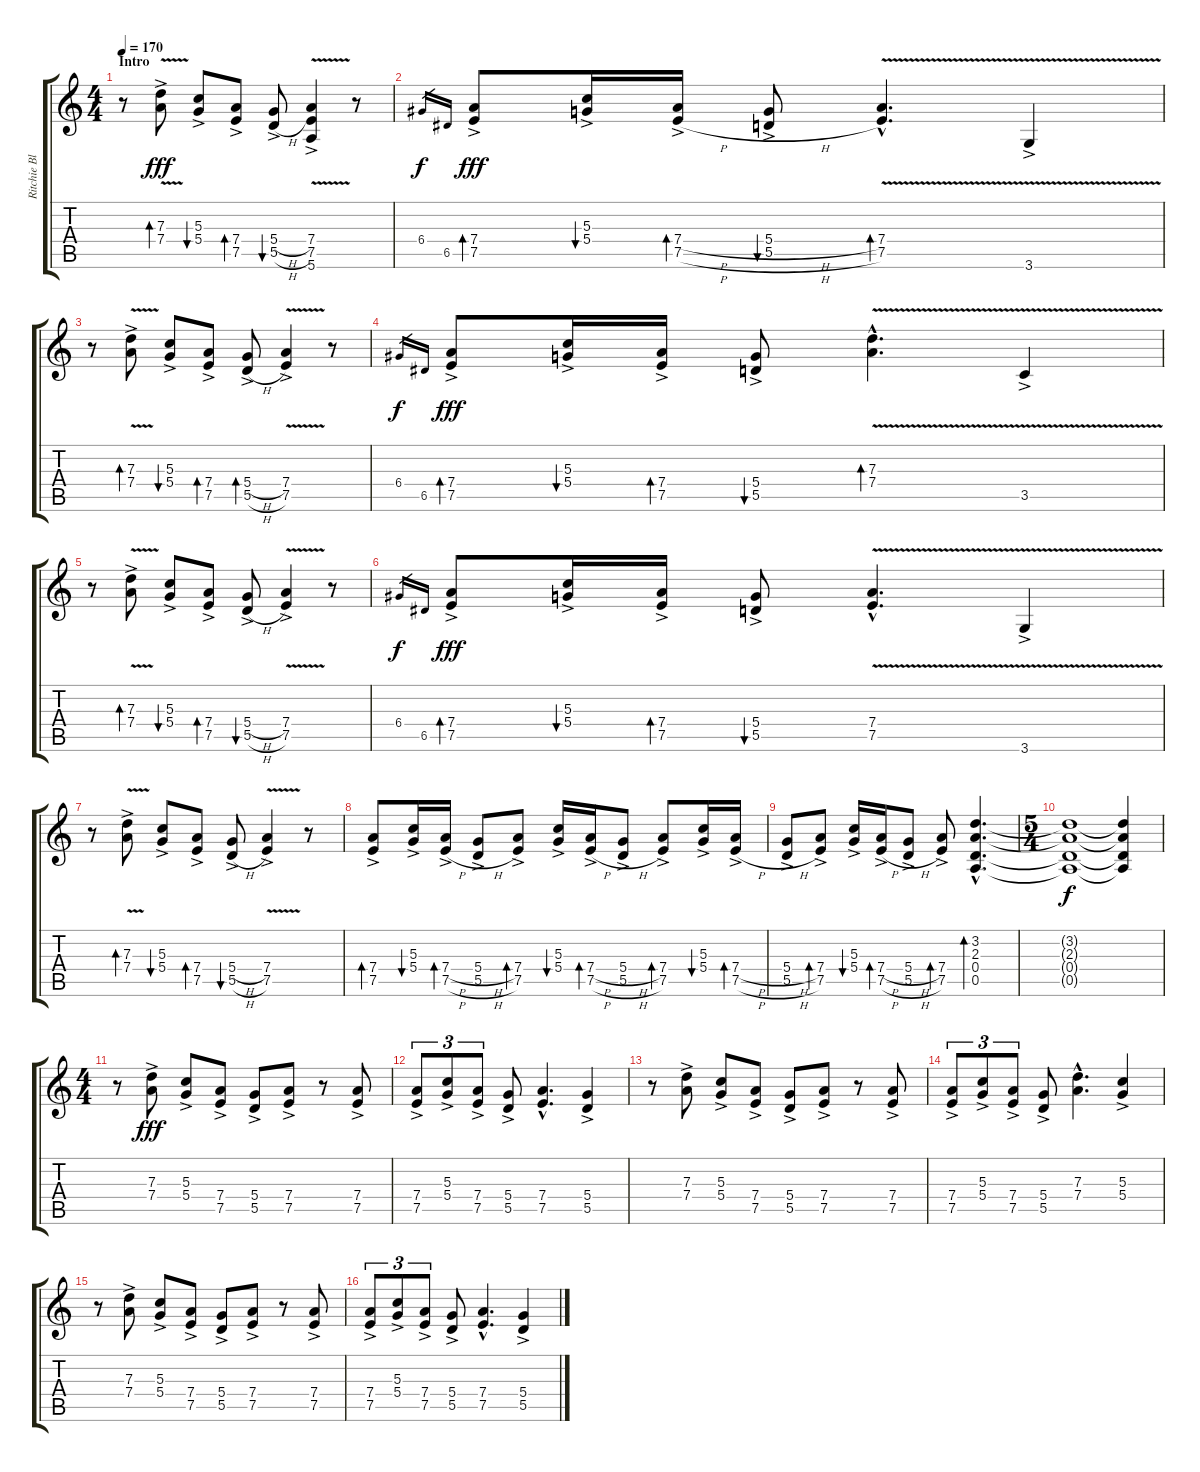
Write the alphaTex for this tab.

\track ("Ritchie Blackmore" "Ritchie Bl") {instrument distortionguitar}
\staff {score tabs}
\tuning (E4 B3 G3 D3 A2 E2) {hide}
\ts (4 4)
\section ("" "Intro")
\tempo 170
\clef g2
\ks c
r.8{dy fff instrument distortionguitar} (7.3{v ac} 7.4{v ac}).8{bd 60} (5.3{ac} 5.4{ac}).8{bu 60} (7.4{ac} 7.5{ac}).8{bd 60} (5.4{h ac} 5.5{h ac}).8{bu 60} (7.4{v ac} 7.5{v ac} 5.6).4 r.8 |
6.4.16{gr dy f} 6.5.16{gr} (7.4{ac} 7.5{ac}).8{bd 60 dy fff} (5.3{ac} 5.4{ac}).16{bu 60} (7.4{h ac} 7.5{h ac}).16{bd 60} (5.4{h ac} 5.5{h ac}).8{bu 60} (7.4{hac} 7.5{v hac}).4{d bd 60} 3.6{v ac}.4 |
r.8 (7.3{v ac} 7.4{v ac}).8{bd 60} (5.3{ac} 5.4{ac}).8{bu 60} (7.4{ac} 7.5{ac}).8{bd 60} (5.4{h ac} 5.5{h ac}).8{bd 60} (7.4{v ac} 7.5{v ac}).4 r.8 |
6.4.16{gr dy f} 6.5.16{gr} (7.4{ac} 7.5{ac}).8{bd 60 dy fff} (5.3{ac} 5.4{ac}).16{bu 60} (7.4{ac} 7.5{ac}).16{bd 60} (5.4{ac} 5.5{ac}).8{bu 60} (7.3{v hac} 7.4{v hac}).4{d bd 60} 3.5{v ac}.4 |
r.8 (7.3{v ac} 7.4{v ac}).8{bd 60} (5.3{ac} 5.4{ac}).8{bu 60} (7.4{ac} 7.5{ac}).8{bd 60} (5.4{h ac} 5.5{h ac}).8{bu 60} (7.4{v ac} 7.5{v ac}).4 r.8 |
6.4.16{gr dy f} 6.5.16{gr} (7.4{ac} 7.5{ac}).8{bd 60 dy fff} (5.3{ac} 5.4{ac}).16{bu 60} (7.4{ac} 7.5{ac}).16{bd 60} (5.4{ac} 5.5{ac}).8{bu 60} (7.4{v hac} 7.5{v hac}).4{d} 3.6{v ac}.4 |
r.8 (7.3{v ac} 7.4{v ac}).8{bd 60} (5.3{ac} 5.4{ac}).8{bu 60} (7.4{ac} 7.5{ac}).8{bd 60} (5.4{h ac} 5.5{h ac}).8{bu 60} (7.4{v ac} 7.5{v ac}).4 r.8 |
(7.4{ac} 7.5{ac}).8{bd 60} (5.3{ac} 5.4{ac}).16{bu 60} (7.4{h ac} 7.5{h ac}).16{bd 60} (5.4{h ac} 5.5{h ac}).8 (7.4{ac} 7.5{ac}).8{bd 60} (5.3{ac} 5.4{ac}).16{bu 60} (7.4{h ac} 7.5{h ac}).16{bd 60} (5.4{h ac} 5.5{h ac}).8 (7.4{ac} 7.5{ac}).8{bd 60} (5.3{ac} 5.4{ac}).16{bu 60} (7.4{h ac} 7.5{h ac}).16{bd 60} |
(5.4{h ac} 5.5{h ac}).8 (7.4{ac} 7.5{ac}).8{bd 60} (5.3{ac} 5.4{ac}).16{bu 60} (7.4{h ac} 7.5{h ac}).16{bd 60} (5.4{h ac} 5.5{h ac}).8 (7.4{ac} 7.5{ac}).8{bd 60} (3.2{hac} 2.3{hac} 0.4{hac} 0.5{hac}).4{d bd 60} |
\ts (5 4)
(3.2{t} 2.3{t} 0.4{t} 0.5{t}).1{dy f} (3.2{t} 2.3{t} 0.4{t} 0.5{t}).4 |
\ts (4 4)
r.8 (7.3{ac} 7.4).8{dy fff} (5.3{ac} 5.4).8 (7.4{ac} 7.5).8 (5.4{ac} 5.5).8 (7.4{ac} 7.5).8 r.8 (7.4{ac} 7.5).8 |
(7.4{ac} 7.5).8{tu (3 2)} (5.3{ac} 5.4).8{tu (3 2)} (7.4{ac} 7.5).8{tu (3 2)} (5.4{ac} 5.5).8 (7.4{hac} 7.5{hac}).4{d} (5.4{ac} 5.5{ac}).4 |
r.8 (7.3{ac} 7.4).8 (5.3{ac} 5.4).8 (7.4{ac} 7.5).8 (5.4{ac} 5.5).8 (7.4{ac} 7.5).8 r.8 (7.4{ac} 7.5).8 |
(7.4{ac} 7.5).8{tu (3 2)} (5.3{ac} 5.4).8{tu (3 2)} (7.4{ac} 7.5).8{tu (3 2)} (5.4{ac} 5.5).8 (7.3{hac} 7.4{hac}).4{d} (5.3{ac} 5.4{ac}).4 |
r.8 (7.3{ac} 7.4).8 (5.3{ac} 5.4).8 (7.4{ac} 7.5).8 (5.4{ac} 5.5).8 (7.4{ac} 7.5).8 r.8 (7.4{ac} 7.5).8 |
(7.4{ac} 7.5).8{tu (3 2)} (5.3{ac} 5.4).8{tu (3 2)} (7.4{ac} 7.5).8{tu (3 2)} (5.4{ac} 5.5).8 (7.4{hac} 7.5{hac}).4{d} (5.4{ac} 5.5{ac}).4
